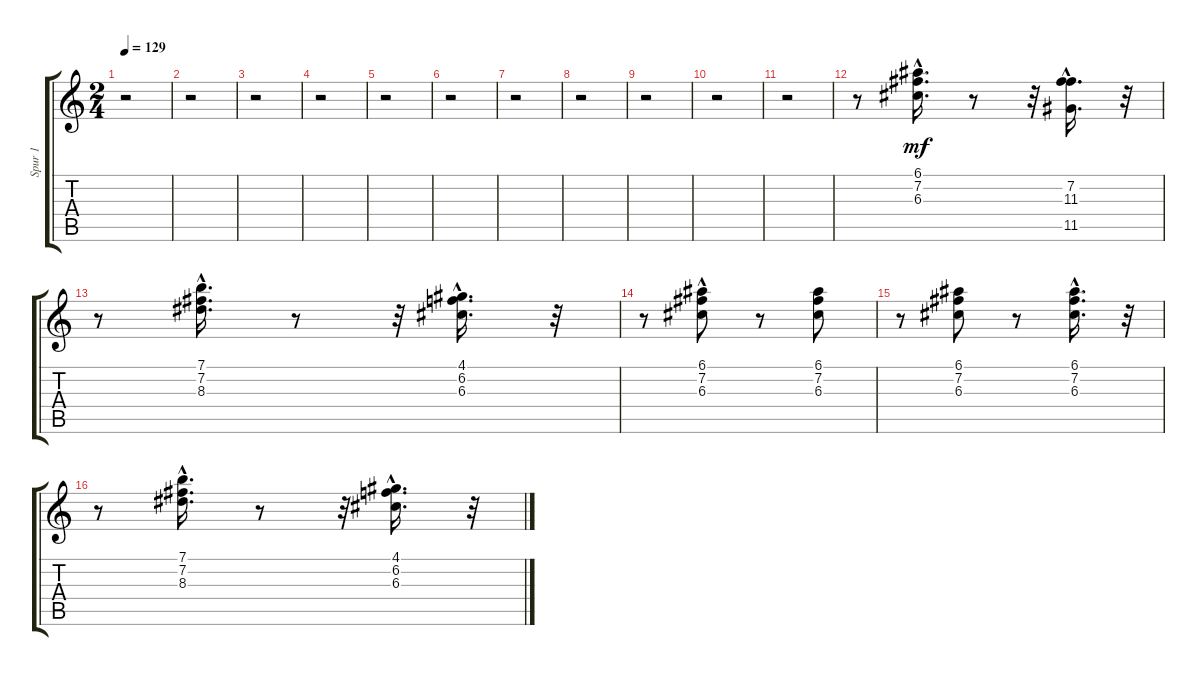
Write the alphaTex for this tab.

\track ("Spur 1" "Spur 1") {instrument acousticguitarnylon}
\staff {score tabs}
\tuning (E4 B3 G3 D3 A2 E2) {hide}
\ts (2 4)
\tempo 129
\clef g2
\ks c
r.2{dy mf} |
r.2 |
r.2 |
r.2 |
r.2 |
r.2 |
r.2 |
r.2 |
r.2 |
r.2 |
r.2 |
r.8 (6.1{hac} 7.2{hac} 6.3{hac}).16{d} r.8 r.32 (7.2{hac} 11.3{hac} 11.5{hac}).16{d} r.32 |
r.8 (7.1{hac} 7.2{hac} 8.3{hac}).16{d} r.8 r.32 (4.1{hac} 6.2{hac} 6.3{hac}).16{d} r.32 |
r.8 (6.1 7.2{hac} 6.3).8 r.8 (6.1 7.2 6.3).8 |
r.8 (6.1 7.2 6.3).8 r.8 (6.1{hac} 7.2{hac} 6.3{hac}).16{d} r.32 |
r.8 (7.1{hac} 7.2{hac} 8.3{hac}).16{d} r.8 r.32 (4.1{hac} 6.2{hac} 6.3).16{d} r.32
